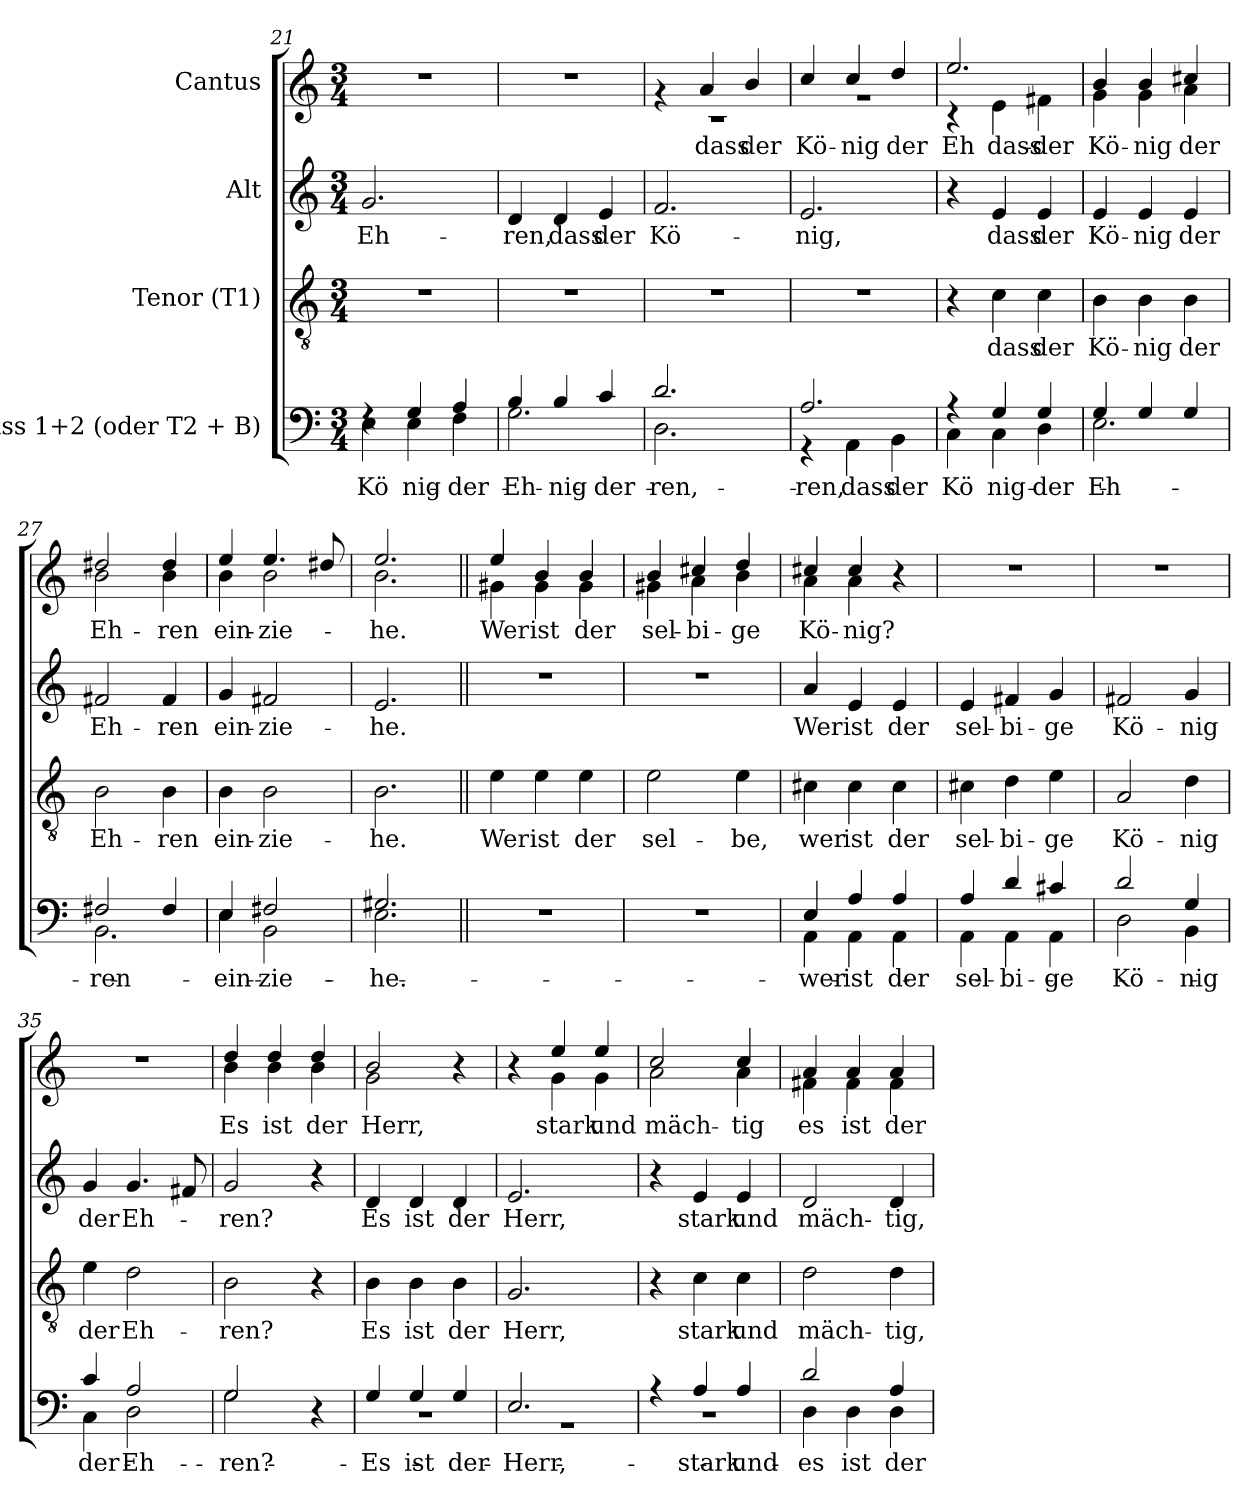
**kern	**text	**kern	**text	**kern	**text	**kern	**text
*part4	*part4	*part3	*part3	*part2	*part2	*part1	*part1
*staff4	*staff4	*staff3	*staff3	*staff2	*staff2	*staff1	*staff1
*I"Bass 1+2 (oder T2 + B)	*	*I"Tenor (T1)	*	*I"Alt	*	*I"Cantus	*
*clefF4	*	*clefGv2	*	*clefG2	*	*clefG2	*
*k[]	*	*k[]	*	*k[]	*	*k[]	*
*M3/4	*	*M3/4	*	*M3/4	*	*M3/4	*
=21	=21	=21	=21	=21	=21	=21	=21
*^	*	*	*	*	*	*	*
!	!	!LO:LY:b	!	!	!	!LO:LY:b	!	!
4rF	4E\	Kö-	2.r	.	2.g/	Eh-	2.r	.
!	!	!LO:LY:b	!	!	!	!	!	!
!	!	!LO:LY:b	!	!	!	!	!	!
4G/	4E\	-nig	.	.	.	.	.	.
!	!	!LO:LY:b	!	!	!	!	!	!
!	!	!LO:LY:b	!	!	!	!	!	!
4A/	4F\	der	.	.	.	.	.	.
=22	=22	=22	=22	=22	=22	=22	=22	=22
!	!	!LO:LY:b	!	!	!	!	!	!
!	!	!LO:LY:b	!	!	!	!LO:LY:b	!	!
4B/	2.G\	Eh-	2.r	.	4d/	-ren,	2.r	.
!	!	!LO:LY:b	!	!	!	!LO:LY:b	!	!
4B/	.	-nig	.	.	4d/	dass	.	.
!	!	!LO:LY:b	!	!	!	!LO:LY:b	!	!
4c/	.	der	.	.	4e/	der	.	.
=23	=23	=23	=23	=23	=23	=23	=23	=23
!	!	!LO:LY:b	!	!	!	!	!	!
!	!	!LO:LY:b	!	!	!	!LO:LY:b	!	!
*	*	*	*	*	*	*	*^	*
2.d/	2.D\	-ren,	2.r	.	2.f/	Kö-	4rg	2.r	.
!	!	!	!	!	!	!	!	!	!LO:LY:b
.	.	.	.	.	.	.	4a/	.	dass
!	!	!	!	!	!	!	!	!	!LO:LY:b
.	.	.	.	.	.	.	4b/	.	der
=24	=24	=24	=24	=24	=24	=24	=24	=24	=24
!	!	!LO:LY:b	!	!	!	!LO:LY:b	!	!	!LO:LY:b
2.A/	4r	-ren,	2.r	.	2.e/	-nig,	4cc/	2.r	Kö-
!	!	!LO:LY:b	!	!	!	!	!	!	!LO:LY:b
.	4AA\	dass	.	.	.	.	4cc/	.	-nig
!	!	!LO:LY:b	!	!	!	!	!	!	!LO:LY:b
.	4BB\	der	.	.	.	.	4dd/	.	der
=25	=25	=25	=25	=25	=25	=25	=25	=25	=25
!	!	!LO:LY:b	!	!	!	!	!	!	!LO:LY:b
4r	4C\	Kö-	4r	.	4r	.	2.ee/	4r	Eh-
!	!	!LO:LY:b	!	!LO:LY:b	!	!LO:LY:b	!	!	!LO:LY:b
4G/	4C\	-nig	4c\	dass	4e/	dass	.	4e\	dass
!	!	!LO:LY:b	!	!LO:LY:b	!	!LO:LY:b	!	!	!LO:LY:b
4G/	4D\	der	4c\	der	4e/	der	.	4f#X\	der
=26	=26	=26	=26	=26	=26	=26	=26	=26	=26
!	!	!LO:LY:b	!	!LO:LY:b	!	!LO:LY:b	!	!	!LO:LY:b
!	!	!	!	!	!	!	!	!	!LO:LY:b
4G/	2.E\	Eh-	4B\	Kö-	4e/	Kö-	4b/	4g\	Kö-
!	!	!	!	!LO:LY:b	!	!LO:LY:b	!	!	!LO:LY:b
!	!	!	!	!	!	!	!	!	!LO:LY:b
4G/	.	.	4B\	-nig	4e/	-nig	4b/	4g\	-nig
!	!	!	!	!LO:LY:b	!	!LO:LY:b	!	!	!LO:LY:b
!	!	!	!	!	!	!	!	!	!LO:LY:b
4G/	.	.	4B\	der	4e/	der	4cc#X/	4a\	der
!!LO:LB:g=z	!!
=27	=27	=27	=27	=27	=27	=27	=27	=27	=27
!	!	!LO:LY:b	!	!LO:LY:b	!	!LO:LY:b	!	!	!LO:LY:b
!	!	!	!	!	!	!	!	!	!LO:LY:b
2F#X/	2.BB\	-ren	2B\	Eh-	2f#X/	Eh-	2dd#X/	2b\	Eh-
!	!	!	!	!LO:LY:b	!	!LO:LY:b	!	!	!LO:LY:b
!	!	!	!	!	!	!	!	!	!LO:LY:b
4F#/	.	.	4B\	-ren	4f#/	-ren	4dd#/	4b\	-ren
=28	=28	=28	=28	=28	=28	=28	=28	=28	=28
!	!	!LO:LY:b	!	!LO:LY:b	!	!LO:LY:b	!	!	!LO:LY:b
!	!	!	!	!	!	!	!	!	!LO:LY:b
4E/	4E\	ein-	4B\	ein-	4g/	ein-	4ee/	4b\	ein-
!	!	!LO:LY:b	!	!LO:LY:b	!	!LO:LY:b	!	!	!LO:LY:b
!	!	!	!	!	!	!	!	!	!LO:LY:b
2F#X/	2BB\	-zie-	2B\	-zie-	2f#X/	-zie-	4.ee/	2b\	-zie-
.	.	.	.	.	.	.	8dd#X/	.	.
=29	=29	=29	=29	=29	=29	=29	=29	=29	=29
!	!	!LO:LY:b	!	!LO:LY:b	!	!LO:LY:b	!	!	!LO:LY:b
!	!	!	!	!	!	!	!	!	!LO:LY:b
2.G#X/	2.E\	-he.	2.B\	-he.	2.e/	-he.	2.ee/	2.b\	-he.
=30||	=30||	=30||	=30||	=30||	=30||	=30||	=30||	=30||	=30||
!	!	!	!	!LO:LY:b	!	!	!	!	!LO:LY:b
*v	*v	*	*	*	*	*	*	*	*
2.r	.	4e\	Wer	2.r	.	4ee/	4g#X\	Wer
!	!	!	!LO:LY:b	!	!	!	!	!LO:LY:b
.	.	4e\	ist	.	.	4b/	4g#\	ist
!	!	!	!LO:LY:b	!	!	!	!	!LO:LY:b
.	.	4e\	der	.	.	4b/	4g#\	der
=31	=31	=31	=31	=31	=31	=31	=31	=31
!	!	!	!LO:LY:b	!	!	!	!	!LO:LY:b
2.r	.	2e\	sel-	2.r	.	4b/	4g#X\	sel-
!	!	!	!	!	!	!	!	!LO:LY:b
.	.	.	.	.	.	4cc#X/	4a\	-bi-
!	!	!	!LO:LY:b	!	!	!	!	!LO:LY:b
.	.	4e\	-be,	.	.	4dd/	4b\	-ge
=32	=32	=32	=32	=32	=32	=32	=32	=32
!	!LO:LY:b	!	!LO:LY:b	!	!LO:LY:b	!	!	!LO:LY:b
*^	*	*	*	*	*	*	*	*
4E/	4AA\	wer	4c#X\	wer	4a/	Wer	4cc#X/	4a\	Kö-
!	!	!LO:LY:b	!	!LO:LY:b	!	!LO:LY:b	!	!	!LO:LY:b
4A/	4AA\	ist	4c#\	ist	4e/	ist	4cc#/	4a\	-nig?
!	!	!LO:LY:b	!	!LO:LY:b	!	!LO:LY:b	!	!	!
4A/	4AA\	der	4c#\	der	4e/	der	4r	4ryy	.
=33	=33	=33	=33	=33	=33	=33	=33	=33	=33
!	!	!LO:LY:b	!	!LO:LY:b	!	!LO:LY:b	!	!	!
*	*	*	*	*	*	*	*v	*v	*
4A/	4AA\	sel-	4c#X\	sel-	4e/	sel-	2.r	.
!	!	!LO:LY:b	!	!LO:LY:b	!	!LO:LY:b	!	!
4d/	4AA\	-bi-	4d\	-bi-	4f#X/	-bi-	.	.
!	!	!LO:LY:b	!	!LO:LY:b	!	!LO:LY:b	!	!
4c#X/	4AA\	-ge	4e\	-ge	4g/	-ge	.	.
!!LO:LB:g=z
=34	=34	=34	=34	=34	=34	=34	=34	=34
!	!	!LO:LY:b	!	!LO:LY:b	!	!LO:LY:b	!	!
2d/	2D\	Kö-	2A/	Kö-	2f#X/	Kö-	2.r	.
!	!	!LO:LY:b	!	!LO:LY:b	!	!LO:LY:b	!	!
4G/	4BB\	-nig	4d\	-nig	4g/	-nig	.	.
=35	=35	=35	=35	=35	=35	=35	=35	=35
!	!	!LO:LY:b	!	!LO:LY:b	!	!LO:LY:b	!	!
4c/	4C\	der	4e\	der	4g/	der	2.r	.
!	!	!LO:LY:b	!	!LO:LY:b	!	!LO:LY:b	!	!
2A/	2D\	Eh-	2d\	Eh-	4.g/	Eh-	.	.
.	.	.	.	.	8f#X/	.	.	.
=36	=36	=36	=36	=36	=36	=36	=36	=36
!	!	!LO:LY:b	!	!LO:LY:b	!	!LO:LY:b	!	!LO:LY:b
*	*	*	*	*	*	*	*^	*
2G/	2G\	-ren?	2B\	-ren?	2g/	-ren?	4dd/	4b\	Es
!	!	!	!	!	!	!	!	!	!LO:LY:b
.	.	.	.	.	.	.	4dd/	4b\	ist
!	!	!	!	!	!	!	!	!	!LO:LY:b
4r	4ryy	.	4r	.	4r	.	4dd/	4b\	der
=37	=37	=37	=37	=37	=37	=37	=37	=37	=37
!	!	!LO:LY:b	!	!LO:LY:b	!	!LO:LY:b	!	!	!LO:LY:b
4G/	2.r	-Es	4B\	-Es	4d/	-Es	2b/	2g\	Herr,
!	!	!LO:LY:b	!	!LO:LY:b	!	!LO:LY:b	!	!	!
4G/	.	ist	4B\	ist	4d/	ist	.	.	.
!	!	!LO:LY:b	!	!LO:LY:b	!	!LO:LY:b	!	!	!
4G/	.	der	4B\	der	4d/	der	4r	4ryy	.
=38	=38	=38	=38	=38	=38	=38	=38	=38	=38
!	!	!LO:LY:b	!	!LO:LY:b	!	!LO:LY:b	!	!	!
2.E/	2.r	Herr,	2.G/	Herr,	2.e/	Herr,	4r	4ryy	.
!	!	!	!	!	!	!	!	!	!LO:LY:b
.	.	.	.	.	.	.	4ee/	4g\	stark
!	!	!	!	!	!	!	!	!	!LO:LY:b
.	.	.	.	.	.	.	4ee/	4g\	und
=39	=39	=39	=39	=39	=39	=39	=39	=39	=39
!	!	!	!	!	!	!	!	!	!LO:LY:b
4r	2.r	.	4r	.	4r	.	2cc/	2a\	mäch-
!	!	!LO:LY:b	!	!LO:LY:b	!	!LO:LY:b	!	!	!
4A/	.	stark	4c\	stark	4e/	stark	.	.	.
!	!	!LO:LY:b	!	!LO:LY:b	!	!LO:LY:b	!	!	!LO:LY:b
4A/	.	und	4c\	und	4e/	und	4cc/	4a\	-tig
!!LO:PB:g=z	!!
=40	=40	=40	=40	=40	=40	=40	=40	=40	=40
!	!	!LO:LY:b	!	!LO:LY:b	!	!LO:LY:b	!	!	!LO:LY:b
2d/	4D\	es	2d\	mäch-	2d/	mäch-	4a/	4f#X\	es
!	!	!LO:LY:b	!	!	!	!	!	!	!LO:LY:b
.	4D\	ist	.	.	.	.	4a/	4f#\	ist
!	!	!LO:LY:b	!	!LO:LY:b	!	!LO:LY:b	!	!	!LO:LY:b
4A/	4D\	der	4d\	-tig,	4d/	-tig,	4a/	4f#\	der
*v	*v	*	*	*	*	*	*v	*v	*
=	=	=	=	=	=	=	=
*-	*-	*-	*-	*-	*-	*-	*-
